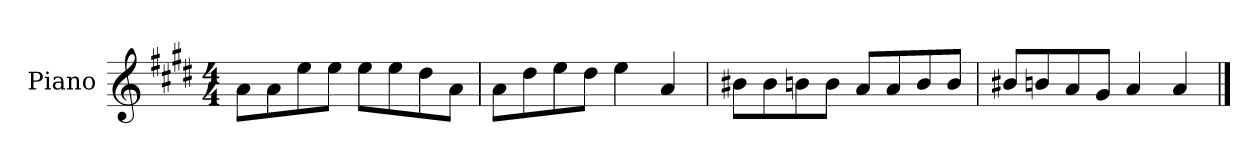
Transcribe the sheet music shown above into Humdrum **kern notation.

**kern
*part1
*staff1
*I"Piano
*I'P-no
*clefG2
*k[f#c#g#d#]
*M4/4
*MM90
=1
8a\L
8a\
8ee\
8ee\J
8ee\L
8ee\
8dd#\
8a\J
=2
8a\L
8dd#\
8ee\
8dd#\J
4ee\
4a/
=3
8b#X\L
8b#\
8bn\
8b\J
8a/L
8a/
8b/
8b/J
=4
8b#X/L
8bn/
8a/
8g#/J
4a/
4a/
==
*-
